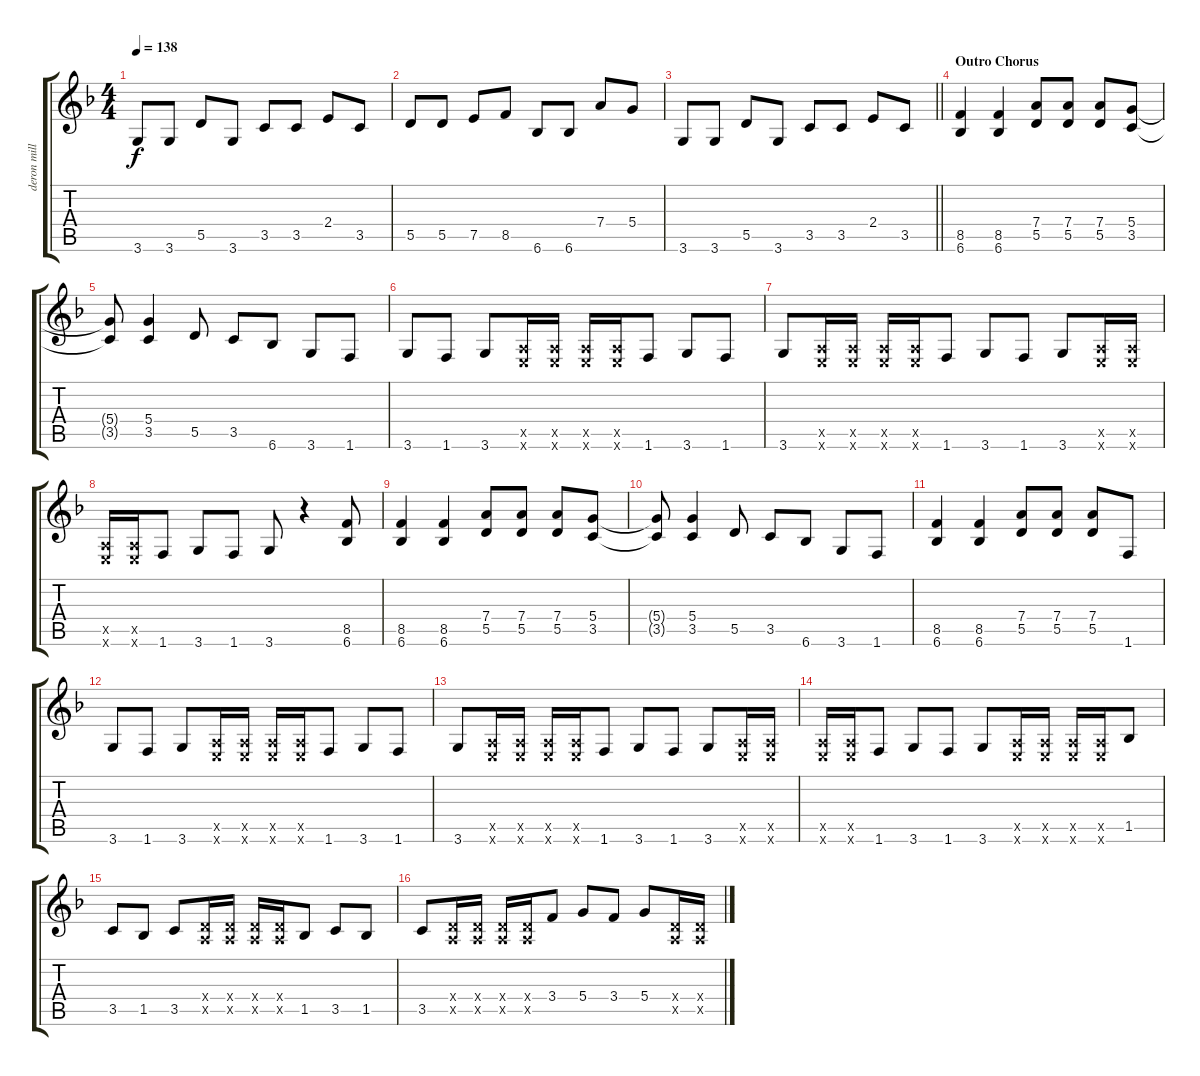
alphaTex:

\track ("deron miller" "deron mill") {instrument distortionguitar}
\staff {score tabs}
\tuning (E4 B3 G3 D3 A2 E2) {hide}
\ts (4 4)
\tempo 138
\clef g2
\ks f
3.6.8{dy f} 3.6.8 5.5.8 3.6.8 3.5.8 3.5.8 2.4.8 3.5.8 |
5.5.8 5.5.8 7.5.8 8.5.8 6.6.8 6.6.8 7.4.8 5.4.8 |
\barLineRight lightlight
3.6.8 3.6.8 5.5.8 3.6.8 3.5.8 3.5.8 2.4.8 3.5.8 |
\section ("" "Outro Chorus")
(8.5 6.6).4{balance 0} (8.5 6.6).4 (7.4 5.5).8 (7.4 5.5).8 (7.4 5.5).8 (5.4 3.5).8 |
(5.4{t} 3.5{t}).8 (5.4 3.5).4 5.5.8 3.5.8 6.6.8 3.6.8 1.6.8 |
3.6.8 1.6.8 3.6.8 (0.5{x} 0.6{x}).16 (0.5{x} 0.6{x}).16 (0.5{x} 0.6{x}).16 (0.5{x} 0.6{x}).16 1.6.8 3.6.8 1.6.8 |
3.6.8 (0.5{x} 0.6{x}).16 (0.5{x} 0.6{x}).16 (0.5{x} 0.6{x}).16 (0.5{x} 0.6{x}).16 1.6.8 3.6.8 1.6.8 3.6.8 (0.5{x} 0.6{x}).16 (0.5{x} 0.6{x}).16 |
(0.5{x} 0.6{x}).16 (0.5{x} 0.6{x}).16 1.6.8 3.6.8 1.6.8 3.6.8 r.4 (8.5 6.6).8 |
(8.5 6.6).4 (8.5 6.6).4 (7.4 5.5).8 (7.4 5.5).8 (7.4 5.5).8 (5.4 3.5).8 |
(5.4{t} 3.5{t}).8 (5.4 3.5).4 5.5.8 3.5.8 6.6.8 3.6.8 1.6.8 |
(8.5 6.6).4 (8.5 6.6).4 (7.4 5.5).8 (7.4 5.5).8 (7.4 5.5).8 1.6.8 |
3.6.8 1.6.8 3.6.8 (0.5{x} 0.6{x}).16 (0.5{x} 0.6{x}).16 (0.5{x} 0.6{x}).16 (0.5{x} 0.6{x}).16 1.6.8 3.6.8 1.6.8 |
3.6.8 (0.5{x} 0.6{x}).16 (0.5{x} 0.6{x}).16 (0.5{x} 0.6{x}).16 (0.5{x} 0.6{x}).16 1.6.8 3.6.8 1.6.8 3.6.8 (0.5{x} 0.6{x}).16 (0.5{x} 0.6{x}).16 |
(0.5{x} 0.6{x}).16 (0.5{x} 0.6{x}).16 1.6.8 3.6.8 1.6.8 3.6.8 (0.5{x} 0.6{x}).16 (0.5{x} 0.6{x}).16 (0.5{x} 0.6{x}).16 (0.5{x} 0.6{x}).16 1.5.8 |
3.5.8 1.5.8 3.5.8 (0.4{x} 0.5{x}).16 (0.4{x} 0.5{x}).16 (0.4{x} 0.5{x}).16 (0.4{x} 0.5{x}).16 1.5.8 3.5.8 1.5.8 |
3.5.8 (0.4{x} 0.5{x}).16 (0.4{x} 0.5{x}).16 (0.4{x} 0.5{x}).16 (0.4{x} 0.5{x}).16 3.4.8 5.4.8 3.4.8 5.4.8 (0.4{x} 0.5{x}).16 (0.4{x} 0.5{x}).16
